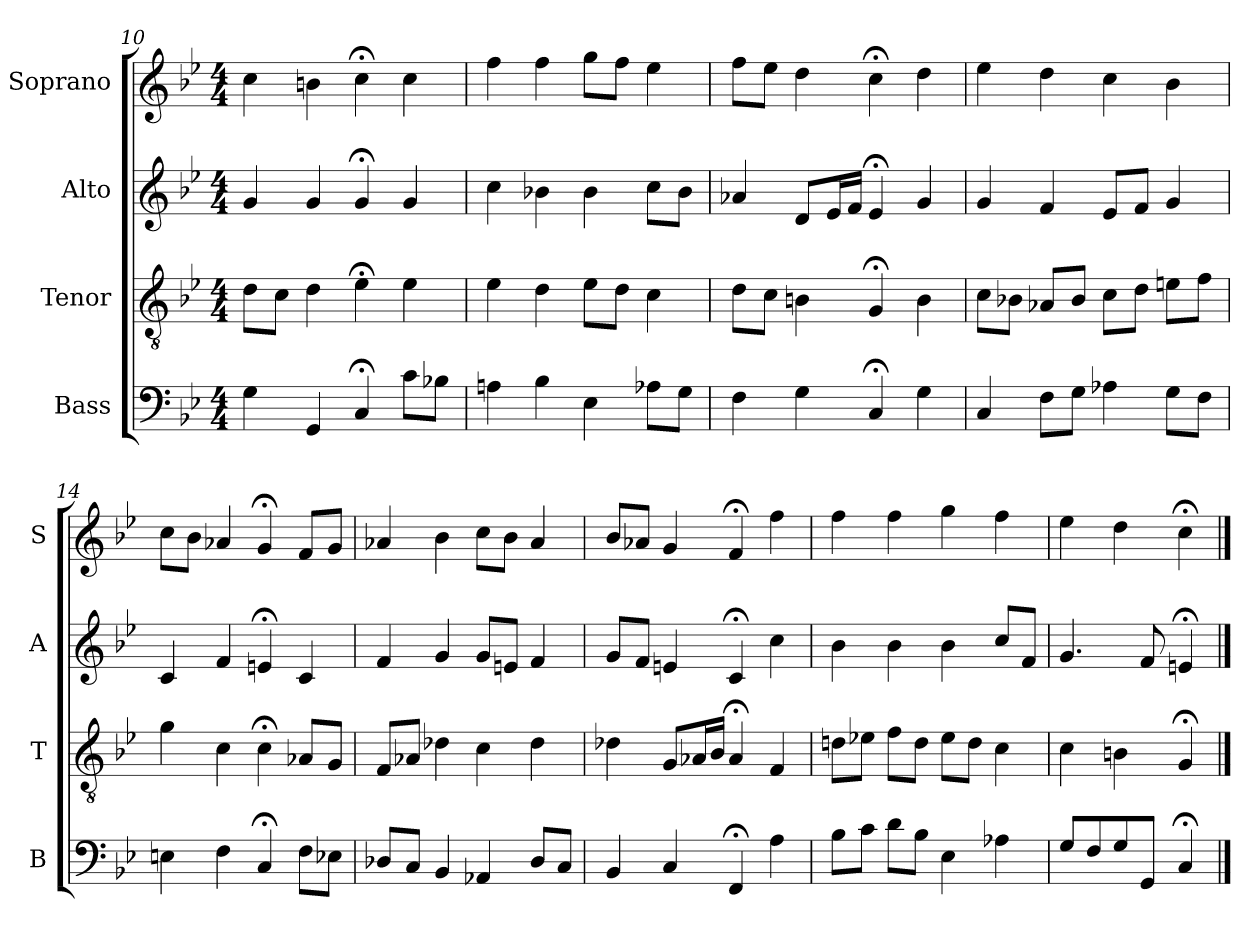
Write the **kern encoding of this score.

**kern	**kern	**kern	**kern
*part4	*part3	*part2	*part1
*staff4	*staff3	*staff2	*staff1
*I"Bass	*I"Tenor	*I"Alto	*I"Soprano
*I'B	*I'T	*I'A	*I'S
*clefF4	*clefGv2	*clefG2	*clefG2
*k[b-e-]	*k[b-e-]	*k[b-e-]	*k[b-e-]
*C:dor	*C:dor	*C:dor	*C:dor
*M4/4	*M4/4	*M4/4	*M4/4
=10	=10	=10	=10
4G	8dL	4g	4cc
.	8cJ	.	.
4GG	4d	4g	4bn
4C;<	4e-;<	4g;<	4cc;<
8cL	4e-	4g	4cc
8B-XJ	.	.	.
=11	=11	=11	=11
4An	4e-	4cc	4ff
4B-	4d	4b-X	4ff
4E-	8e-L	4b-	8ggL
.	8dJ	.	8ffJ
8A-XL	4c	8ccL	4ee-
8GJ	.	8b-J	.
=12	=12	=12	=12
4F	8dL	4a-X	8ffL
.	8cJ	.	8ee-J
4G	4Bn	8dL	4dd
.	.	16e-L	.
.	.	16fJJ	.
4C;<	4G;<	4e-;<	4cc;<
4G	4B	4g	4dd
=13	=13	=13	=13
4C	8cL	4g	4ee-
.	8B-XJ	.	.
8FL	8A-XL	4f	4dd
8GJ	8B-J	.	.
4A-X	8cL	8e-L	4cc
.	8dJ	8fJ	.
8GL	8enL	4g	4b-
8FJ	8fJ	.	.
=14	=14	=14	=14
4En	4g	4c	8ccL
.	.	.	8b-J
4F	4c	4f	4a-X
4C;<	4c;<	4en;<	4g;<
8FL	8A-XL	4c	8fL
8E-XJ	8GJ	.	8gJ
=15	=15	=15	=15
8D-XL	8FL	4f	4a-X
8CJ	8A-XJ	.	.
4BB-	4d-X	4g	4b-
4AA-X	4c	8gL	8ccL
.	.	8enJ	8b-J
8D-L	4d-	4f	4a-
8CJ	.	.	.
=16	=16	=16	=16
4BB-	4d-X	8gL	8b-L
.	.	8fJ	8a-XJ
4C	8GL	4en	4g
.	16A-XL	.	.
.	16B-JJ	.	.
4FF;<	4A-;<	4c;<	4f;<
4A	4F	4cc	4ff
=17	=17	=17	=17
8B-L	8dnL	4b-	4ff
8cJ	8e-XJ	.	.
8dL	8fL	4b-	4ff
8B-J	8dJ	.	.
4E-	8e-L	4b-	4gg
.	8dJ	.	.
4A-X	4c	8ccL	4ff
.	.	8fJ	.
=18	=18	=18	=18
8GL	4c	4.g	4ee-
8F	.	.	.
8G	4Bn	.	4dd
8GGJ	.	8f	.
4C;<	4G;<	4en;<	4cc;<
==	==	==	==
*-	*-	*-	*-
